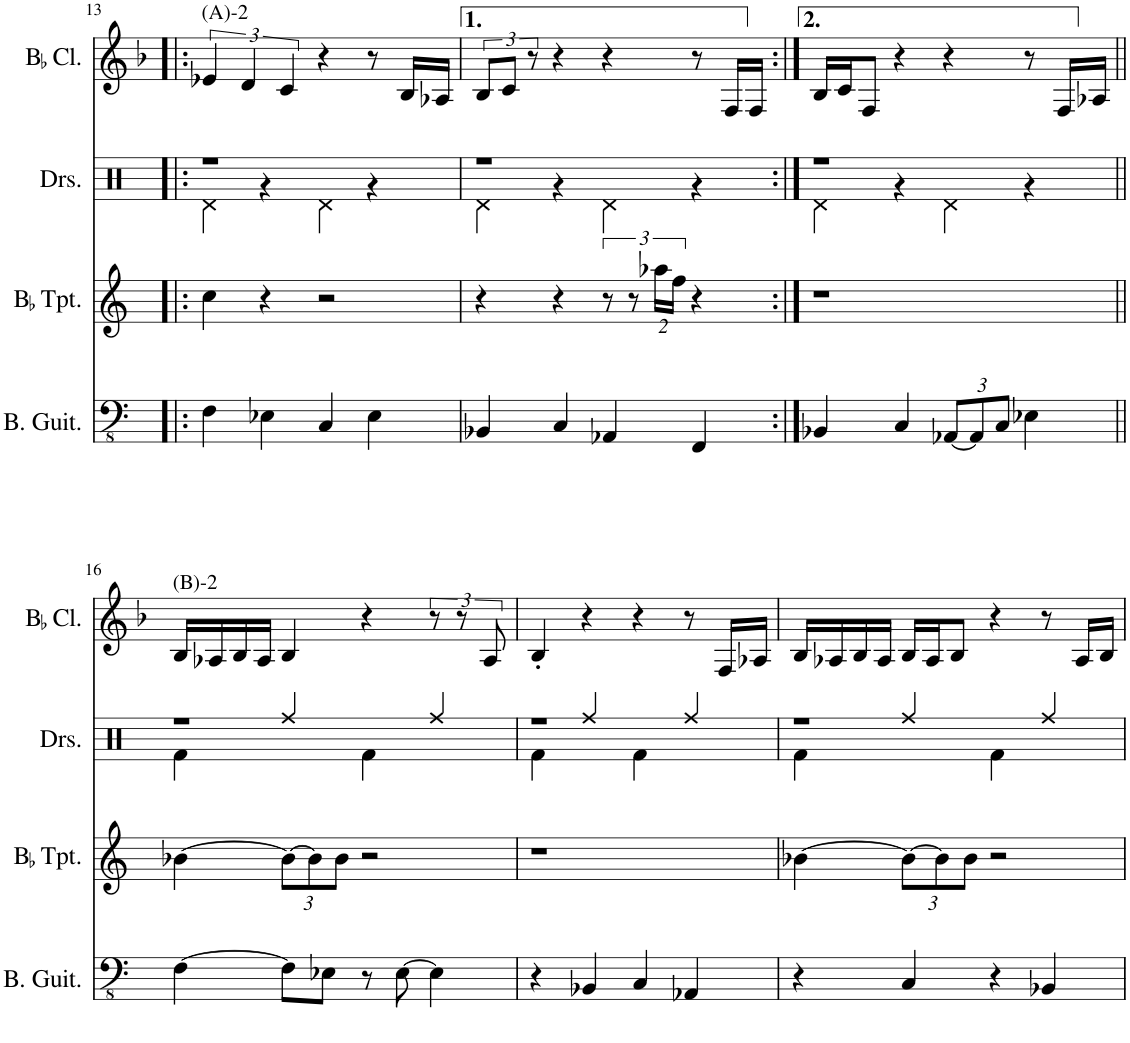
**kern	**kern	**kern	**kern
*part4	*part3	*part2	*part1
*staff4	*staff3	*staff2	*staff1
*I"Bass Guitar	*I"BaccidentalFlat Trumpet	*I"Drumset	*I"BaccidentalFlat Clarinet
*I'B. Guit.	*I'BaccidentalFlat Tpt.	*I'Drs.	*I'BaccidentalFlat Cl.
!!LO:PB:g=z
*clefFv4	*clefG2	*clefX	*clefG2
*	*Trd1c2	*	*Trd1c2
*k[]	*k[]	*k[]	*k[b-]
*M4/4	*M4/4	*M4/4	*M4/4
=13!|:	=13!|:	=13!|:	=13!|:
*	*	*^	*
!	!	!	!	!LO:TX:a:t=(A)-2
4FF\	4cc\	1r	4Rd\	6e-X/
.	.	.	.	6d/
4EE-X\	4r	.	4r	.
.	.	.	.	6c/
4CC/	2r	.	4Rd\	4r
4EE-\	.	.	4r	8r
.	.	.	.	16B-/LL
.	.	.	.	16A-X/JJ
=14	=14	=14	=14	=14
4BBB-X/	4r	1r	4Rd\	12B-/L
.	.	.	.	12c/J
.	.	.	.	12r
4CC/	4r	.	4r	4r
4AAA-X/	12r	.	4Rd\	4r
.	12r	.	.	.
.	24aa-X\LL	.	.	.
.	24ff\JJ	.	.	.
4FFF/	4r	.	4r	8r
.	.	.	.	16F/LL
.	.	.	.	16F/JJ
=15:|!	=15:|!	=15:|!	=15:|!	=15:|!
4BBB-X/	1r	1r	4Rd\	16B-/LL
.	.	.	.	16c/J
.	.	.	.	8F/J
4CC/	.	.	4r	4r
*Xbrackettup	*	*	*	*
[12AAA-X/L	.	.	4Rd\	4r
12AAA-/]	.	.	.	.
12CC/J	.	.	.	.
4EE-X\	.	.	4r	8r
.	.	.	.	16F/LL
.	.	.	.	16A-X/JJ
!!LO:LB:g=z
=16||	=16||	=16||	=16||	=16||
!	!	!	!	!LO:TX:a:t=(B)-2
[4FF\	[4b-X\	1r	4Rf\	16B-/LL
.	.	.	.	16A-X/
.	.	.	.	16B-/
.	.	.	.	16A-/JJ
*	*Xbrackettup	*	*	*
8FF\L]	12b-\L_	.	4Rff/	4B-/
.	12b-\]	.	.	.
8EE-X\J	.	.	.	.
.	12b-\J	.	.	.
8r	2r	.	4Rf\	4r
[8EE-\	.	.	.	.
4EE-\]	.	.	4Rff/	12r
.	.	.	.	12r
.	.	.	.	12A-/
=17	=17	=17	=17	=17
4r	1r	1r	4Rf\	4B-'/
4BBB-X/	.	.	4Rff/	4r
4CC/	.	.	4Rf\	4r
4AAA-X/	.	.	4Rff/	8r
.	.	.	.	16F/LL
.	.	.	.	16A-X/JJ
=18	=18	=18	=18	=18
4r	[4b-X\	1r	4Rf\	16B-/LL
.	.	.	.	16A-X/
.	.	.	.	16B-/
.	.	.	.	16A-/JJ
4CC/	12b-\L_	.	4Rff/	16B-/LL
.	.	.	.	16A-/J
.	12b-\]	.	.	.
.	.	.	.	8B-/J
.	12b-\J	.	.	.
4r	2r	.	4Rf\	4r
4BBB-X/	.	.	4Rff/	8r
.	.	.	.	16A-/LL
.	.	.	.	16B-/JJ
*	*	*v	*v	*
=	=	=	=
*-	*-	*-	*-
